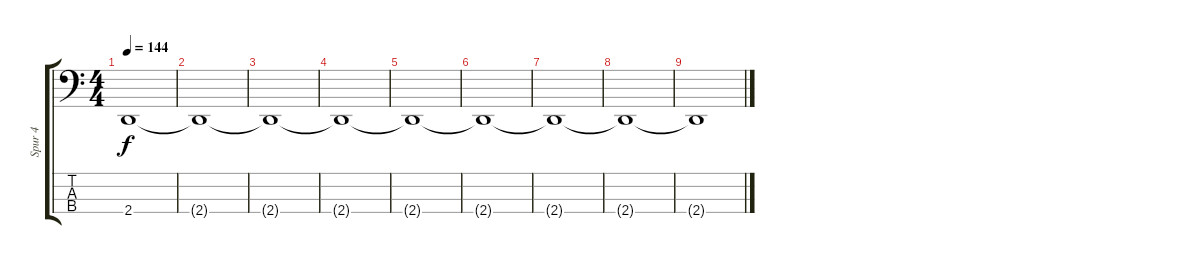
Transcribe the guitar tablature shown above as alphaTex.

\track ("Spur 4" "Spur 4") {instrument electricbasspick}
\staff {score tabs}
\tuning (F2 C2 G1 C1) {hide}
\ts (4 4)
\tempo 144
\clef f4
\ks c
2.4{t}.1{dy f} |
2.4{t}.1 |
2.4{t}.1 |
2.4{t}.1 |
2.4{t}.1 |
2.4{t}.1{volume 0} |
2.4{t}.1 |
2.4{t}.1 |
2.4{t}.1
